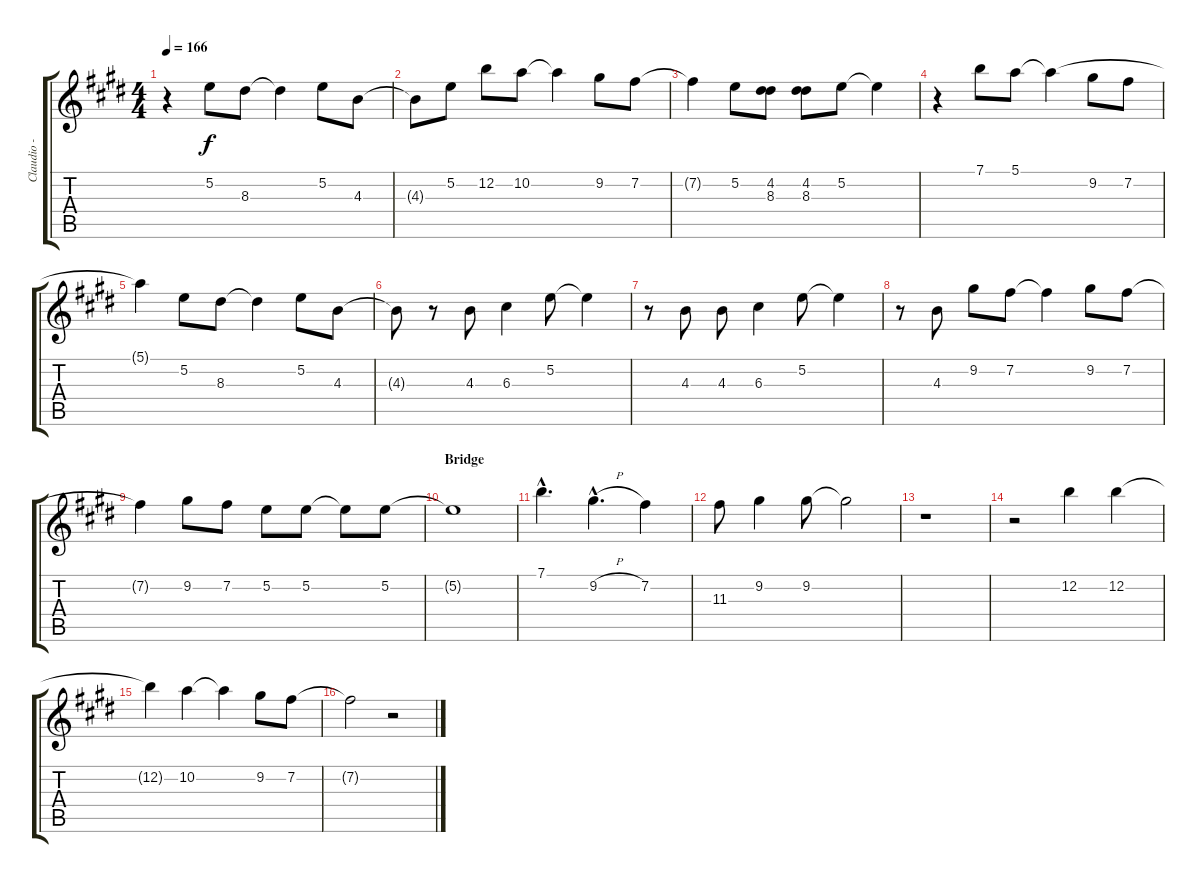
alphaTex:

\track ("Claudio - Vocals" "Claudio - ") {instrument electricguitarclean}
\staff {score tabs}
\tuning (E4 B3 G3 D3 A2 E2) {hide}
\ts (4 4)
\tempo 166
\clef g2
\ks e
r.4{dy f} 5.2.8 8.3.8 8.3{t}.4 5.2.8 4.3.8 |
4.3{t}.8 5.2.8 12.2.8 10.2.8 10.2{t}.4 9.2.8 7.2.8 |
7.2{t}.4 5.2.8 (4.2 8.3).8 (4.2 8.3).8 5.2.8 5.2{t}.4 |
r.4 7.1.8 5.1.8 5.1{t}.4 9.2.8 7.2.8 |
5.1{t}.4 5.2.8 8.3.8 8.3{t}.4 5.2.8 4.3.8 |
4.3{t}.8 r.8 4.3.8 6.3.4 5.2.8 5.2{t}.4 |
r.8 4.3.8 4.3.8 6.3.4 5.2.8 5.2{t}.4 |
r.8 4.3.8 9.2.8 7.2.8 7.2{t}.4 9.2.8 7.2.8 |
7.2{t}.4 9.2.8 7.2.8 5.2.8 5.2.8 5.2{t}.8 5.2.8 |
\section ("" "Bridge")
5.2{t}.1 |
7.1{hac}.4{d} 9.2{h hac}.4{d} 7.2.4 |
11.3.8 9.2.4 9.2.8 9.2{t}.2 |
r.1 |
r.2 12.2.4 12.2.4 |
12.2{t}.4 10.2.4 10.2{t}.4 9.2.8 7.2.8 |
7.2{t}.2 r.2
